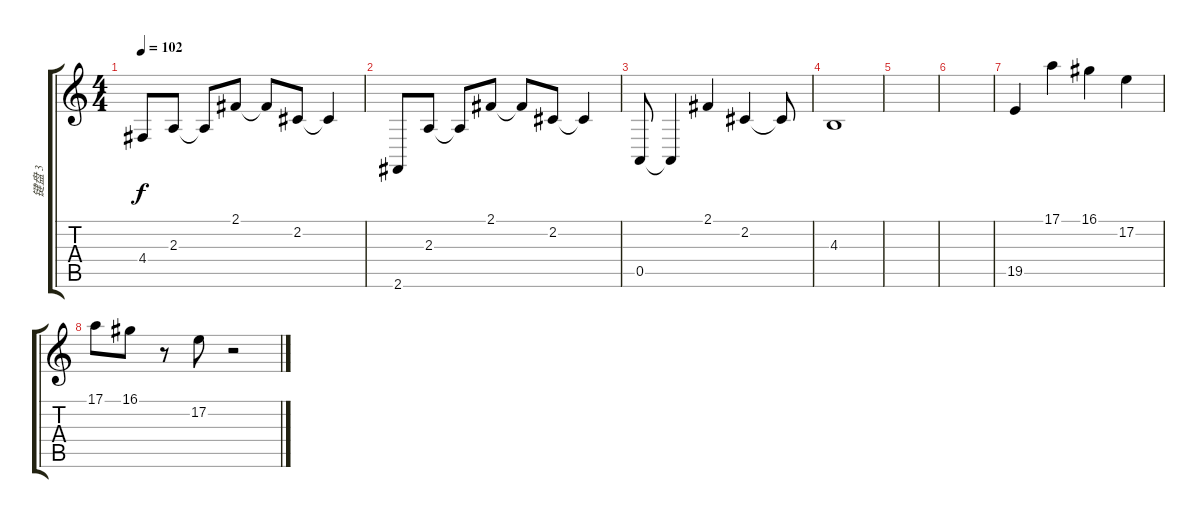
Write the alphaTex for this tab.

\track ("键盘 3" "键盘 3") {instrument electricgrandpiano}
\staff {score tabs}
\tuning (E4 B3 G3 D3 A2 E2) {hide}
\ts (4 4)
\tempo 102
\clef g2
\ks c
4.4.8{dy f} 2.3.8 2.3{t}.8 2.1.8 2.1{t}.8 2.2.8 2.2{t}.4 |
2.6.8 2.3.8 2.3{t}.8 2.1.8 2.1{t}.8 2.2.8 2.2{t}.4 |
0.5.8 0.5{t}.4 2.1.4 2.2.4 2.2{t}.8 |
4.3.1 |
|
|
19.5.4 17.1.4 16.1.4 17.2.4 |
17.1.8 16.1.8 r.8 17.2.8 r.2
